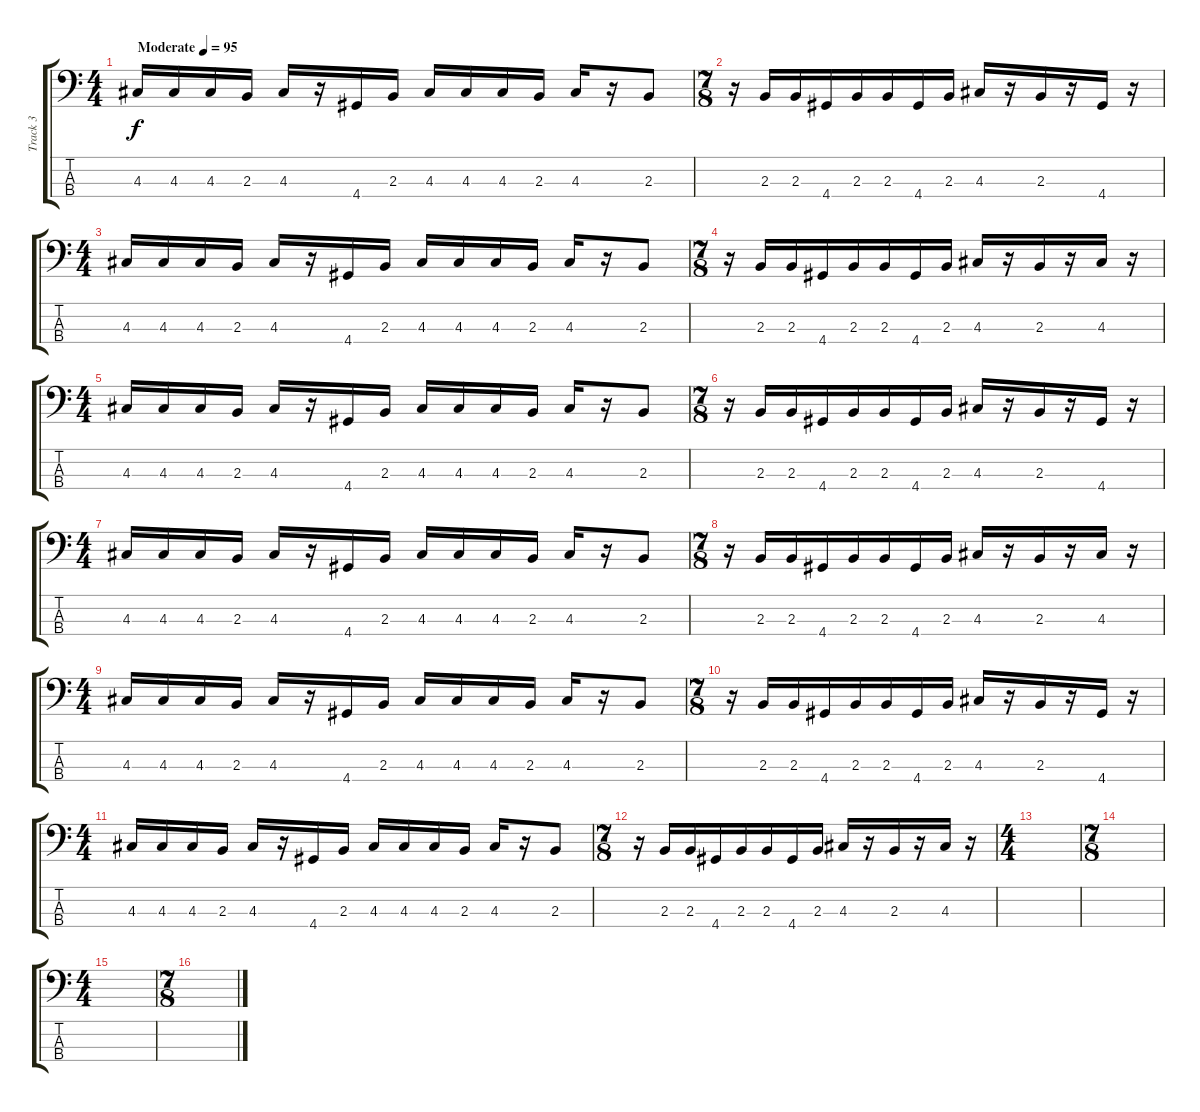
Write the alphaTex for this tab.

\track ("Track 3" "Track 3") {instrument electricbassfinger}
\staff {score tabs}
\tuning (G2 D2 A1 E1) {hide}
\ts (4 4)
\tempo (95 "Moderate")
\clef f4
\ks c
4.3.16{dy f instrument electricbassfinger} 4.3.16 4.3.16 2.3.16 4.3.16 r.16 4.4.16 2.3.16 4.3.16 4.3.16 4.3.16 2.3.16 4.3.16 r.16 2.3.8 |
\ts (7 8)
r.16 2.3.16 2.3.16 4.4.16 2.3.16 2.3.16 4.4.16 2.3.16 4.3.16 r.16 2.3.16 r.16 4.4.16 r.16 |
\ts (4 4)
4.3.16 4.3.16 4.3.16 2.3.16 4.3.16 r.16 4.4.16 2.3.16 4.3.16 4.3.16 4.3.16 2.3.16 4.3.16 r.16 2.3.8 |
\ts (7 8)
r.16 2.3.16 2.3.16 4.4.16 2.3.16 2.3.16 4.4.16 2.3.16 4.3.16 r.16 2.3.16 r.16 4.3.16 r.16 |
\ts (4 4)
4.3.16 4.3.16 4.3.16 2.3.16 4.3.16 r.16 4.4.16 2.3.16 4.3.16 4.3.16 4.3.16 2.3.16 4.3.16 r.16 2.3.8 |
\ts (7 8)
r.16 2.3.16 2.3.16 4.4.16 2.3.16 2.3.16 4.4.16 2.3.16 4.3.16 r.16 2.3.16 r.16 4.4.16 r.16 |
\ts (4 4)
4.3.16 4.3.16 4.3.16 2.3.16 4.3.16 r.16 4.4.16 2.3.16 4.3.16 4.3.16 4.3.16 2.3.16 4.3.16 r.16 2.3.8 |
\ts (7 8)
r.16 2.3.16 2.3.16 4.4.16 2.3.16 2.3.16 4.4.16 2.3.16 4.3.16 r.16 2.3.16 r.16 4.3.16 r.16 |
\ts (4 4)
4.3.16 4.3.16 4.3.16 2.3.16 4.3.16 r.16 4.4.16 2.3.16 4.3.16 4.3.16 4.3.16 2.3.16 4.3.16 r.16 2.3.8 |
\ts (7 8)
r.16 2.3.16 2.3.16 4.4.16 2.3.16 2.3.16 4.4.16 2.3.16 4.3.16 r.16 2.3.16 r.16 4.4.16 r.16 |
\ts (4 4)
4.3.16 4.3.16 4.3.16 2.3.16 4.3.16 r.16 4.4.16 2.3.16 4.3.16 4.3.16 4.3.16 2.3.16 4.3.16 r.16 2.3.8 |
\ts (7 8)
r.16 2.3.16 2.3.16 4.4.16 2.3.16 2.3.16 4.4.16 2.3.16 4.3.16 r.16 2.3.16 r.16 4.3.16 r.16 |
\ts (4 4)
|
\ts (7 8)
|
\ts (4 4)
|
\ts (7 8)
